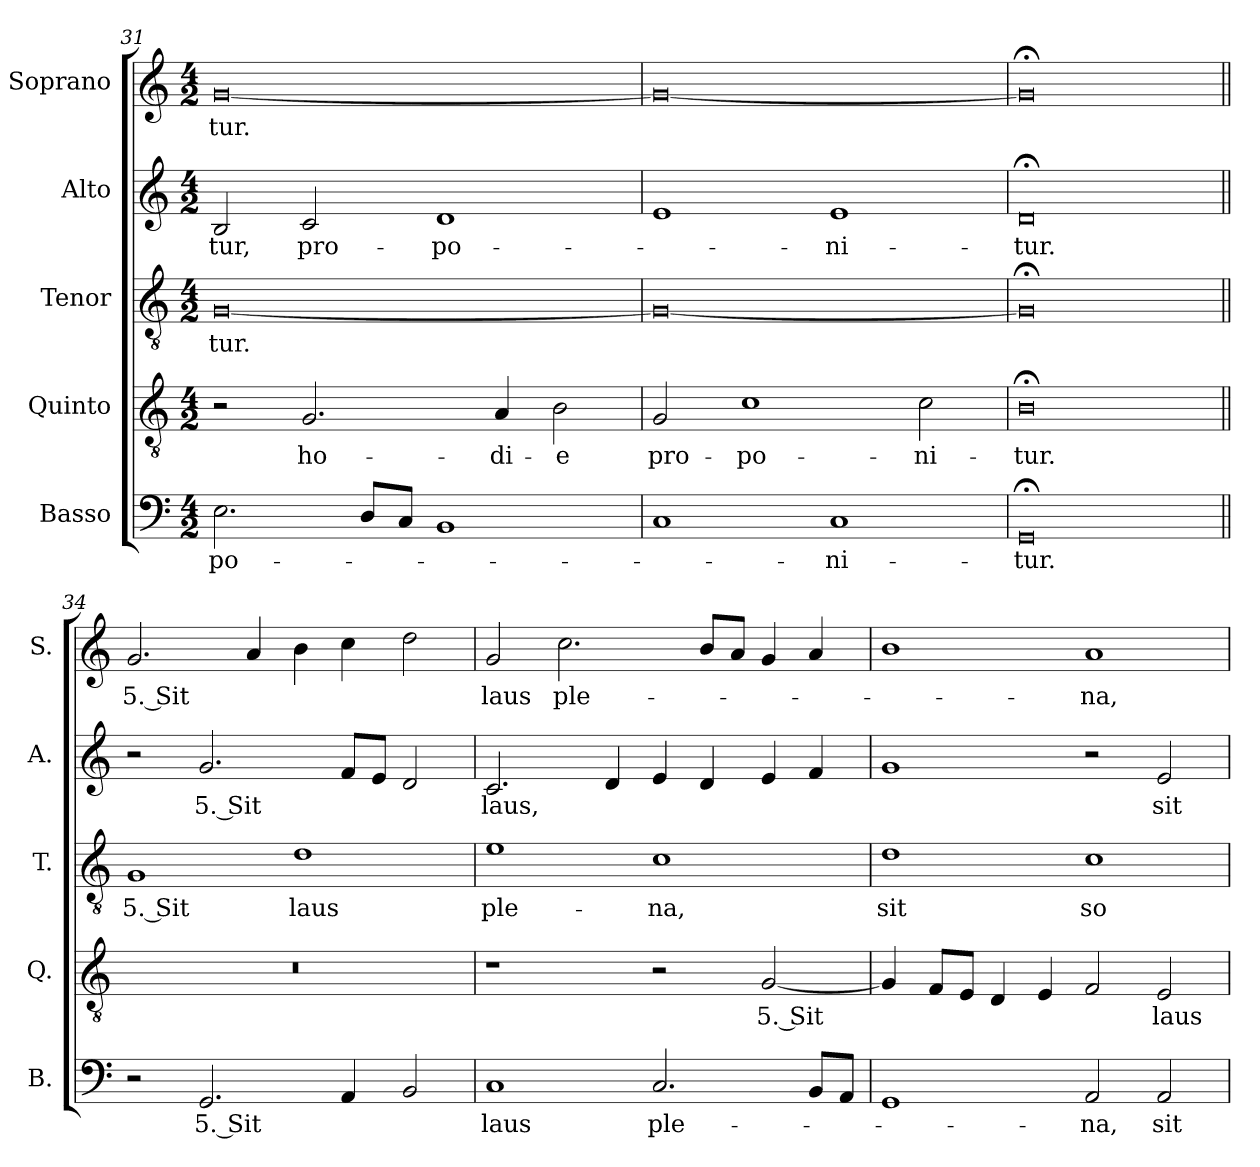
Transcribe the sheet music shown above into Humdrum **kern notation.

**kern	**text	**kern	**text	**kern	**text	**kern	**text	**kern	**text
*part5	*part5	*part4	*part4	*part3	*part3	*part2	*part2	*part1	*part1
*staff5	*staff5	*staff4	*staff4	*staff3	*staff3	*staff2	*staff2	*staff1	*staff1
*I"Basso	*	*I"Quinto	*	*I"Tenor	*	*I"Alto	*	*I"Soprano	*
*I'B.	*	*I'Q.	*	*I'T.	*	*I'A.	*	*I'S.	*
*clefF4	*	*clefGv2	*	*clefGv2	*	*clefG2	*	*clefG2	*
*	*	*ITrd7c12	*	*ITrd7c12	*	*	*	*	*
*k[]	*	*k[]	*	*k[]	*	*k[]	*	*k[]	*
*C:	*	*C:	*	*C:	*	*C:	*	*C:	*
*M4/2	*	*M4/2	*	*M4/2	*	*M4/2	*	*M4/2	*
=31	=31	=31	=31	=31	=31	=31	=31	=31	=31
!	!LO:LY:b:color=#000000	!	!	!	!	!	!	!	!
!	!	!	!	!	!LO:LY:b:color=#000000	!	!	!	!
!	!	!	!	!	!	!	!LO:LY:b:color=#000000	!	!
!	!	!	!	!	!	!	!	!	!LO:LY:b:color=#000000
2.Ei\	-po-	2r	.	[0GGi	-tur.	2Bi/	-tur,	[0gi	-tur.
!	!	!	!LO:LY:b:color=#000000	!	!	!	!	!	!
!	!	!	!	!	!	!	!LO:LY:b:color=#000000	!	!
.	.	2.GGi/	ho-	.	.	2ci/	pro-	.	.
8Di/L	.	.	.	.	.	.	.	.	.
8Ci/J	.	.	.	.	.	.	.	.	.
!	!	!	!	!	!	!	!LO:LY:b:color=#000000	!	!
1BBi	.	.	.	.	.	1di	-po-	.	.
!	!	!	!LO:LY:b:color=#000000	!	!	!	!	!	!
.	.	4AAi/	-di-	.	.	.	.	.	.
!	!	!	!LO:LY:b:color=#000000	!	!	!	!	!	!
.	.	2BBi\	-e	.	.	.	.	.	.
=32	=32	=32	=32	=32	=32	=32	=32	=32	=32
!	!	!	!LO:LY:b:color=#000000	!	!	!	!	!	!
1Ci	.	2GGi/	pro-	0GGi_	.	1ei	.	0gi_	.
!	!	!	!LO:LY:b:color=#000000	!	!	!	!	!	!
.	.	1Ci	-po-	.	.	.	.	.	.
!	!LO:LY:b:color=#000000	!	!	!	!	!	!	!	!
!	!	!	!	!	!	!	!LO:LY:b:color=#000000	!	!
1Ci	-ni-	.	.	.	.	1ei	-ni-	.	.
!	!	!	!LO:LY:b:color=#000000	!	!	!	!	!	!
.	.	2Ci\	-ni-	.	.	.	.	.	.
=33	=33	=33	=33	=33	=33	=33	=33	=33	=33
!	!LO:LY:b:color=#000000	!	!	!	!	!	!	!	!
!	!	!	!LO:LY:b:color=#000000	!	!	!	!	!	!
!	!	!	!	!	!	!	!LO:LY:b:color=#000000	!	!
0GG;i	-tur.	0BB;i	-tur.	0GG;i]	.	0d;i	-tur.	0g;i]	.
!!LO:LB:g=z
=34||	=34||	=34||	=34||	=34||	=34||	=34||	=34||	=34||	=34||
!	!	!LO:N:vis=1	!	!	!	!	!	!	!
!	!	!	!	!	!LO:LY:b:color=#000000	!	!	!	!
!	!	!	!	!	!	!	!	!	!LO:LY:b:color=#000000
2r	.	0r	.	1GGi	5. Sit	2r	.	2.gi/	5. Sit
!	!LO:LY:b:color=#000000	!	!	!	!	!	!	!	!
!	!	!	!	!	!	!	!LO:LY:b:color=#000000	!	!
2.GGi/	5. Sit	.	.	.	.	2.gi/	5. Sit	.	.
.	.	.	.	.	.	.	.	4ai/	.
!	!	!	!	!	!LO:LY:b:color=#000000	!	!	!	!
.	.	.	.	1Di	laus	.	.	4bi\	.
4AAi/	.	.	.	.	.	8fi/L	.	4cci\	.
.	.	.	.	.	.	8ei/J	.	.	.
2BBi/	.	.	.	.	.	2di/	.	2ddi\	.
=35	=35	=35	=35	=35	=35	=35	=35	=35	=35
!	!LO:LY:b:color=#000000	!	!	!	!	!	!	!	!
!	!	!	!	!	!LO:LY:b:color=#000000	!	!	!	!
!	!	!	!	!	!	!	!LO:LY:b:color=#000000	!	!
!	!	!	!	!	!	!	!	!	!LO:LY:b:color=#000000
1Ci	laus	1r	.	1Ei	ple-	2.ci/	laus,	2gi/	laus
!	!	!	!	!	!	!	!	!	!LO:LY:b:color=#000000
.	.	.	.	.	.	.	.	2.cci\	ple-
.	.	.	.	.	.	4di/	.	.	.
!	!LO:LY:b:color=#000000	!	!	!	!	!	!	!	!
!	!	!	!	!	!LO:LY:b:color=#000000	!	!	!	!
2.Ci/	ple-	2r	.	1Ci	-na,	4ei/	.	.	.
.	.	.	.	.	.	4di/	.	8bi/L	.
.	.	.	.	.	.	.	.	8ai/J	.
!	!	!	!LO:LY:b:color=#000000	!	!	!	!	!	!
.	.	[2GGi/	5. Sit	.	.	4ei/	.	4gi/	.
8BBi/L	.	.	.	.	.	4fi/	.	4ai/	.
8AAi/J	.	.	.	.	.	.	.	.	.
=36	=36	=36	=36	=36	=36	=36	=36	=36	=36
!	!	!	!	!	!LO:LY:b:color=#000000	!	!	!	!
1GGi	.	4GGi/]	.	1Di	sit	1gi	.	1bi	.
.	.	8FFi/L	.	.	.	.	.	.	.
.	.	8EEi/J	.	.	.	.	.	.	.
.	.	4DDi/	.	.	.	.	.	.	.
.	.	4EEi/	.	.	.	.	.	.	.
!	!LO:LY:b:color=#000000	!	!	!	!	!	!	!	!
!	!	!	!	!	!LO:LY:b:color=#000000	!	!	!	!
!	!	!	!	!	!	!	!	!	!LO:LY:b:color=#000000
2AAi/	-na,	2FFi/	.	1Ci	so-	2r	.	1ai	-na,
!	!LO:LY:b:color=#000000	!	!	!	!	!	!	!	!
!	!	!	!LO:LY:b:color=#000000	!	!	!	!	!	!
!	!	!	!	!	!	!	!LO:LY:b:color=#000000	!	!
2AAi/	sit	2EEi/	laus	.	.	2ei/	sit	.	.
=	=	=	=	=	=	=	=	=	=
*-	*-	*-	*-	*-	*-	*-	*-	*-	*-
